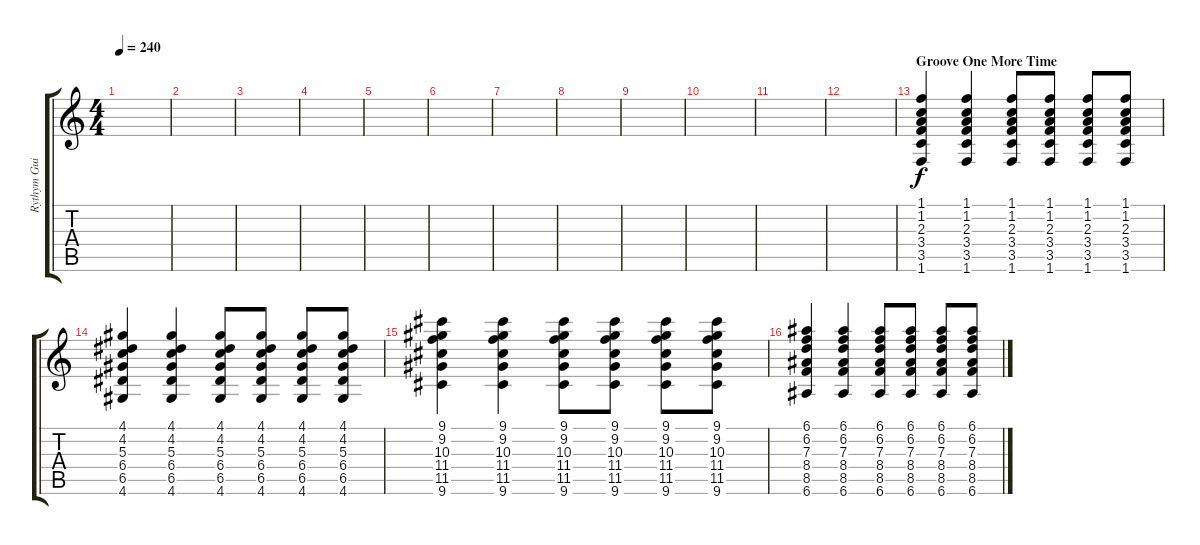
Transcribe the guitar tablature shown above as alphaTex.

\track ("Rythym Guitar" "Rythym Gui") {instrument acousticguitarnylon}
\staff {score tabs}
\tuning (E4 B3 G3 D3 A2 E2) {hide}
\ts (4 4)
\tempo 240
\clef g2
\ks c
|
|
|
|
|
|
|
|
|
|
|
|
\section ("" "Groove One More Time")
(1.1 1.2 2.3 3.4 3.5 1.6).4 (1.1 1.2 2.3 3.4 3.5 1.6).4 (1.1 1.2 2.3 3.4 3.5 1.6).8 (1.1 1.2 2.3 3.4 3.5 1.6).8 (1.1 1.2 2.3 3.4 3.5 1.6).8 (1.1 1.2 2.3 3.4 3.5 1.6).8 |
(4.1 4.2 5.3 6.4 6.5 4.6).4 (4.1 4.2 5.3 6.4 6.5 4.6).4 (4.1 4.2 5.3 6.4 6.5 4.6).8 (4.1 4.2 5.3 6.4 6.5 4.6).8 (4.1 4.2 5.3 6.4 6.5 4.6).8 (4.1 4.2 5.3 6.4 6.5 4.6).8 |
(9.1 9.2 10.3 11.4 11.5 9.6).4 (9.1 9.2 10.3 11.4 11.5 9.6).4 (9.1 9.2 10.3 11.4 11.5 9.6).8 (9.1 9.2 10.3 11.4 11.5 9.6).8 (9.1 9.2 10.3 11.4 11.5 9.6).8 (9.1 9.2 10.3 11.4 11.5 9.6).8 |
(6.1 6.2 7.3 8.4 8.5 6.6).4 (6.1 6.2 7.3 8.4 8.5 6.6).4 (6.1 6.2 7.3 8.4 8.5 6.6).8 (6.1 6.2 7.3 8.4 8.5 6.6).8 (6.1 6.2 7.3 8.4 8.5 6.6).8 (6.1 6.2 7.3 8.4 8.5 6.6).8
